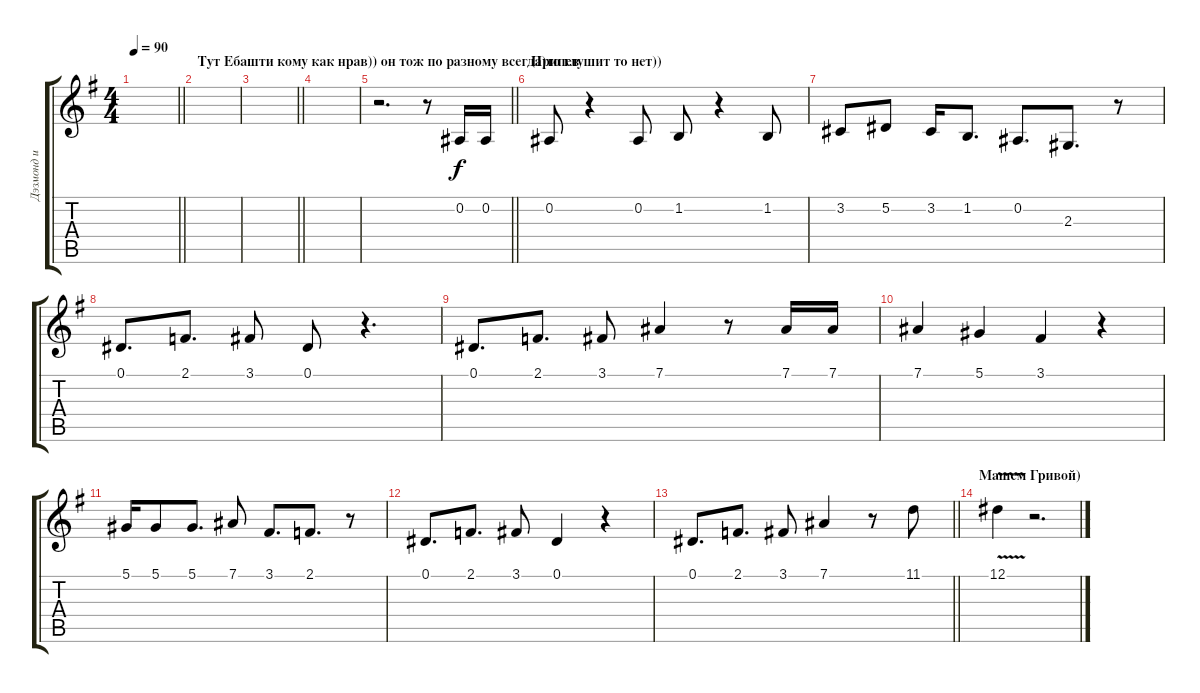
\track ("Дэзмонд и Торвальд) Беркут) " "Дэзмонд и ") {instrument trumpet}
\staff {score tabs}
\tuning (Eb4 Bb3 Gb3 Db3 Ab2 Eb2) {hide}
\ts (4 4)
\tempo 90
\clef g2
\barLineRight lightlight
\ks eminor
|
\section ("" "Тут Ебашти кому как нрав)) он тож по разному всегда)то глушит то нет)) ")
|
\barLineRight lightlight
|
\section ("" "")
|
\barLineRight lightlight
r.2{d} r.8 0.2.16 0.2.16 |
\section ("" "Припев")
0.2.8 r.4 0.2.8 1.2.8 r.4 1.2.8 |
3.2.8 5.2.8 3.2.16 1.2.8{d} 0.2.8{d} 2.3.8{d} r.8 |
0.1.8{d} 2.1.8{d} 3.1.8 0.1.8 r.4{d} |
0.1.8{d} 2.1.8{d} 3.1.8 7.1.4 r.8 7.1.16 7.1.16 |
7.1.4 5.1.4 3.1.4 r.4 |
5.1.16 5.1.8 5.1.8{d} 7.1.8 3.1.8{d} 2.1.8{d} r.8 |
0.1.8{d} 2.1.8{d} 3.1.8 0.1.4 r.4 |
\barLineRight lightlight
0.1.8{d} 2.1.8{d} 3.1.8 7.1.4 r.8 11.1.8 |
\section ("" "Машем Гривой) ")
12.1{v}.4 r.2{d}
